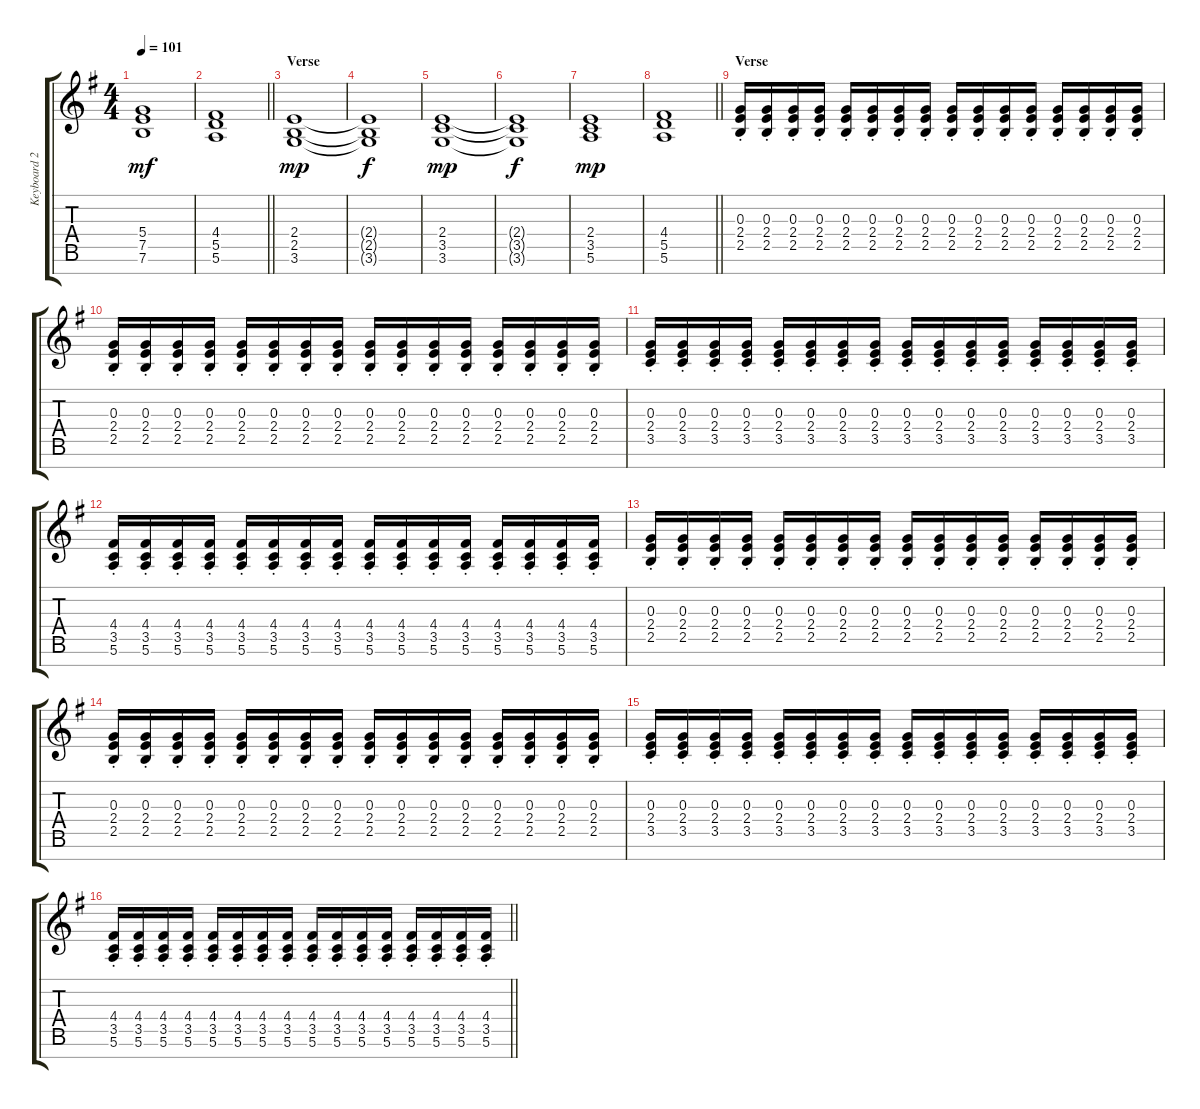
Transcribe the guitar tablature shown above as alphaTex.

\track ("Keyboard 2 (elec.)" "Keyboard 2") {instrument pad7halo}
\staff {score tabs}
\tuning (E5 B4 G4 D4 A3 E3 B2) {hide}
\ts (4 4)
\tempo 101
\clef g2
\ks eminor
(5.4 7.5 7.6).1{dy mf} |
\barLineRight lightlight
(4.4 5.5 5.6).1 |
\section ("" "Verse")
(2.4 2.5 3.6).1{dy mp} |
(2.4{t} 2.5{t} 3.6{t}).1{dy f} |
(2.4 3.5 3.6).1{dy mp} |
(2.4{t} 3.5{t} 3.6{t}).1{dy f} |
(2.4 3.5 5.6).1{dy mp} |
\barLineRight lightlight
(4.4 5.5 5.6).1 |
\section ("" "Verse")
(0.3{st} 2.4{st} 2.5{st}).16 (0.3{st} 2.4{st} 2.5{st}).16 (0.3{st} 2.4{st} 2.5{st}).16 (0.3{st} 2.4{st} 2.5{st}).16 (0.3{st} 2.4{st} 2.5{st}).16 (0.3{st} 2.4{st} 2.5{st}).16 (0.3{st} 2.4{st} 2.5{st}).16 (0.3{st} 2.4{st} 2.5{st}).16 (0.3{st} 2.4{st} 2.5{st}).16 (0.3{st} 2.4{st} 2.5{st}).16 (0.3{st} 2.4{st} 2.5{st}).16 (0.3{st} 2.4{st} 2.5{st}).16 (0.3{st} 2.4{st} 2.5{st}).16 (0.3{st} 2.4{st} 2.5{st}).16 (0.3{st} 2.4{st} 2.5{st}).16 (0.3{st} 2.4{st} 2.5{st}).16 |
(0.3{st} 2.4{st} 2.5{st}).16 (0.3{st} 2.4{st} 2.5{st}).16 (0.3{st} 2.4{st} 2.5{st}).16 (0.3{st} 2.4{st} 2.5{st}).16 (0.3{st} 2.4{st} 2.5{st}).16 (0.3{st} 2.4{st} 2.5{st}).16 (0.3{st} 2.4{st} 2.5{st}).16 (0.3{st} 2.4{st} 2.5{st}).16 (0.3{st} 2.4{st} 2.5{st}).16 (0.3{st} 2.4{st} 2.5{st}).16 (0.3{st} 2.4{st} 2.5{st}).16 (0.3{st} 2.4{st} 2.5{st}).16 (0.3{st} 2.4{st} 2.5{st}).16 (0.3{st} 2.4{st} 2.5{st}).16 (0.3{st} 2.4{st} 2.5{st}).16 (0.3{st} 2.4{st} 2.5{st}).16 |
(0.3{st} 2.4{st} 3.5{st}).16 (0.3{st} 2.4{st} 3.5{st}).16 (0.3{st} 2.4{st} 3.5{st}).16 (0.3{st} 2.4{st} 3.5{st}).16 (0.3{st} 2.4{st} 3.5{st}).16 (0.3{st} 2.4{st} 3.5{st}).16 (0.3{st} 2.4{st} 3.5{st}).16 (0.3{st} 2.4{st} 3.5{st}).16 (0.3{st} 2.4{st} 3.5{st}).16 (0.3{st} 2.4{st} 3.5{st}).16 (0.3{st} 2.4{st} 3.5{st}).16 (0.3{st} 2.4{st} 3.5{st}).16 (0.3{st} 2.4{st} 3.5{st}).16 (0.3{st} 2.4{st} 3.5{st}).16 (0.3{st} 2.4{st} 3.5{st}).16 (0.3{st} 2.4{st} 3.5{st}).16 |
(4.4{st} 3.5{st} 5.6{st}).16 (4.4{st} 3.5{st} 5.6{st}).16 (4.4{st} 3.5{st} 5.6{st}).16 (4.4{st} 3.5{st} 5.6{st}).16 (4.4{st} 3.5{st} 5.6{st}).16 (4.4{st} 3.5{st} 5.6{st}).16 (4.4{st} 3.5{st} 5.6{st}).16 (4.4{st} 3.5{st} 5.6{st}).16 (4.4{st} 3.5{st} 5.6{st}).16 (4.4{st} 3.5{st} 5.6{st}).16 (4.4{st} 3.5{st} 5.6{st}).16 (4.4{st} 3.5{st} 5.6{st}).16 (4.4{st} 3.5{st} 5.6{st}).16 (4.4{st} 3.5{st} 5.6{st}).16 (4.4{st} 3.5{st} 5.6{st}).16 (4.4{st} 3.5{st} 5.6{st}).16 |
(0.3{st} 2.4{st} 2.5{st}).16 (0.3{st} 2.4{st} 2.5{st}).16 (0.3{st} 2.4{st} 2.5{st}).16 (0.3{st} 2.4{st} 2.5{st}).16 (0.3{st} 2.4{st} 2.5{st}).16 (0.3{st} 2.4{st} 2.5{st}).16 (0.3{st} 2.4{st} 2.5{st}).16 (0.3{st} 2.4{st} 2.5{st}).16 (0.3{st} 2.4{st} 2.5{st}).16 (0.3{st} 2.4{st} 2.5{st}).16 (0.3{st} 2.4{st} 2.5{st}).16 (0.3{st} 2.4{st} 2.5{st}).16 (0.3{st} 2.4{st} 2.5{st}).16 (0.3{st} 2.4{st} 2.5{st}).16 (0.3{st} 2.4{st} 2.5{st}).16 (0.3{st} 2.4{st} 2.5{st}).16 |
(0.3{st} 2.4{st} 2.5{st}).16 (0.3{st} 2.4{st} 2.5{st}).16 (0.3{st} 2.4{st} 2.5{st}).16 (0.3{st} 2.4{st} 2.5{st}).16 (0.3{st} 2.4{st} 2.5{st}).16 (0.3{st} 2.4{st} 2.5{st}).16 (0.3{st} 2.4{st} 2.5{st}).16 (0.3{st} 2.4{st} 2.5{st}).16 (0.3{st} 2.4{st} 2.5{st}).16 (0.3{st} 2.4{st} 2.5{st}).16 (0.3{st} 2.4{st} 2.5{st}).16 (0.3{st} 2.4{st} 2.5{st}).16 (0.3{st} 2.4{st} 2.5{st}).16 (0.3{st} 2.4{st} 2.5{st}).16 (0.3{st} 2.4{st} 2.5{st}).16 (0.3{st} 2.4{st} 2.5{st}).16 |
(0.3{st} 2.4{st} 3.5{st}).16 (0.3{st} 2.4{st} 3.5{st}).16 (0.3{st} 2.4{st} 3.5{st}).16 (0.3{st} 2.4{st} 3.5{st}).16 (0.3{st} 2.4{st} 3.5{st}).16 (0.3{st} 2.4{st} 3.5{st}).16 (0.3{st} 2.4{st} 3.5{st}).16 (0.3{st} 2.4{st} 3.5{st}).16 (0.3{st} 2.4{st} 3.5{st}).16 (0.3{st} 2.4{st} 3.5{st}).16 (0.3{st} 2.4{st} 3.5{st}).16 (0.3{st} 2.4{st} 3.5{st}).16 (0.3{st} 2.4{st} 3.5{st}).16 (0.3{st} 2.4{st} 3.5{st}).16 (0.3{st} 2.4{st} 3.5{st}).16 (0.3{st} 2.4{st} 3.5{st}).16 |
\barLineRight lightlight
(4.4{st} 3.5{st} 5.6{st}).16 (4.4{st} 3.5{st} 5.6{st}).16 (4.4{st} 3.5{st} 5.6{st}).16 (4.4{st} 3.5{st} 5.6{st}).16 (4.4{st} 3.5{st} 5.6{st}).16 (4.4{st} 3.5{st} 5.6{st}).16 (4.4{st} 3.5{st} 5.6{st}).16 (4.4{st} 3.5{st} 5.6{st}).16 (4.4{st} 3.5{st} 5.6{st}).16 (4.4{st} 3.5{st} 5.6{st}).16 (4.4{st} 3.5{st} 5.6{st}).16 (4.4{st} 3.5{st} 5.6{st}).16 (4.4{st} 3.5{st} 5.6{st}).16 (4.4{st} 3.5{st} 5.6{st}).16 (4.4{st} 3.5{st} 5.6{st}).16 (4.4{st} 3.5{st} 5.6{st}).16
